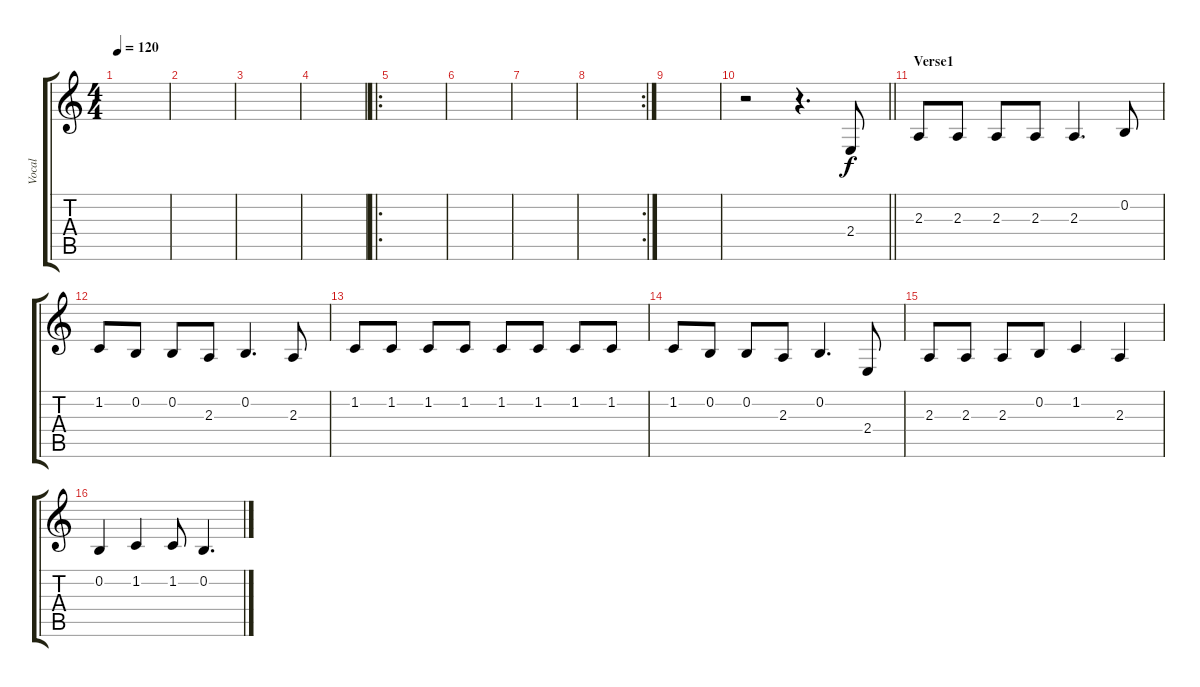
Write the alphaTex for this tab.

\track ("Vocal" "Vocal") {instrument flute}
\staff {score tabs}
\tuning (E4 B3 G3 D3 A2 E2) {hide}
\ts (4 4)
\tempo 120
\clef g2
\ks c
|
|
|
|
\ro
|
|
|
\rc 2
|
|
\barLineRight lightlight
r.2 r.4{d} 2.4.8 |
\section ("" "Verse1")
2.3.8 2.3.8 2.3.8 2.3.8 2.3.4{d} 0.2.8 |
1.2.8 0.2.8 0.2.8 2.3.8 0.2.4{d} 2.3.8 |
1.2.8 1.2.8 1.2.8 1.2.8 1.2.8 1.2.8 1.2.8 1.2.8 |
1.2.8 0.2.8 0.2.8 2.3.8 0.2.4{d} 2.4.8 |
2.3.8 2.3.8 2.3.8 0.2.8 1.2.4 2.3.4 |
0.2.4 1.2.4 1.2.8 0.2.4{d}
